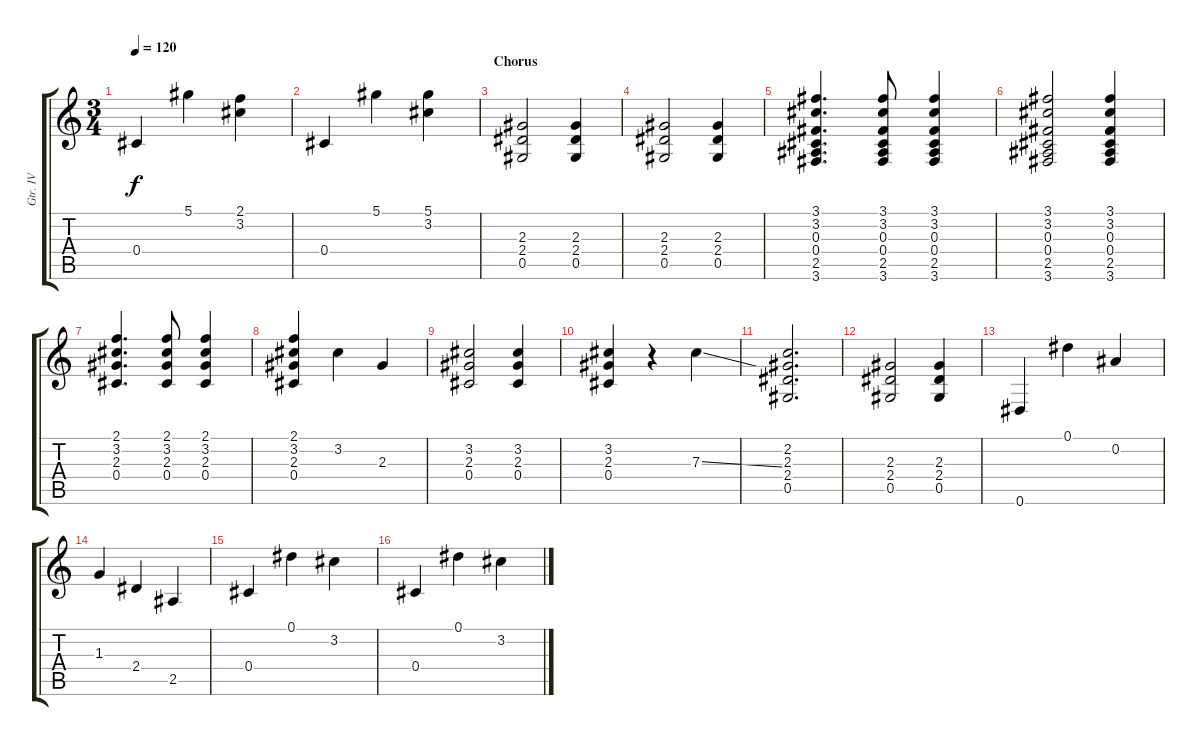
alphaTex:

\track ("Gtr. IV" "Gtr. IV") {instrument acousticguitarsteel}
\staff {score tabs}
\tuning (Eb4 Bb3 Gb3 Db3 Ab2 Eb2) {hide}
\ts (3 4)
\tempo 120
\clef g2
\ks c
0.4.4{dy f} 5.1.4 (2.1 3.2).4 |
0.4.4 5.1.4 (5.1 3.2).4 |
\section ("" "Chorus")
(2.3 2.4 0.5).2 (2.3 2.4 0.5).4 |
(2.3 2.4 0.5).2 (2.3 2.4 0.5).4 |
(3.1 3.2 0.3 0.4 2.5 3.6).4{d} (3.1 3.2 0.3 0.4 2.5 3.6).8 (3.1 3.2 0.3 0.4 2.5 3.6).4 |
(3.1 3.2 0.3 0.4 2.5 3.6).2 (3.1 3.2 0.3 0.4 2.5 3.6).4 |
(2.1 3.2 2.3 0.4).4{d} (2.1 3.2 2.3 0.4).8 (2.1 3.2 2.3 0.4).4 |
(2.1 3.2 2.3 0.4).4 3.2.4 2.3.4 |
(3.2 2.3 0.4).2 (3.2 2.3 0.4).4 |
(3.2 2.3 0.4).4 r.4 7.3{ss}.4 |
(2.2 2.3 2.4 0.5).2{d} |
(2.3 2.4 0.5).2 (2.3 2.4 0.5).4 |
0.6.4 0.1.4 0.2.4 |
1.3.4 2.4.4 2.5.4 |
0.4.4 0.1.4 3.2.4 |
0.4.4 0.1.4 3.2.4
